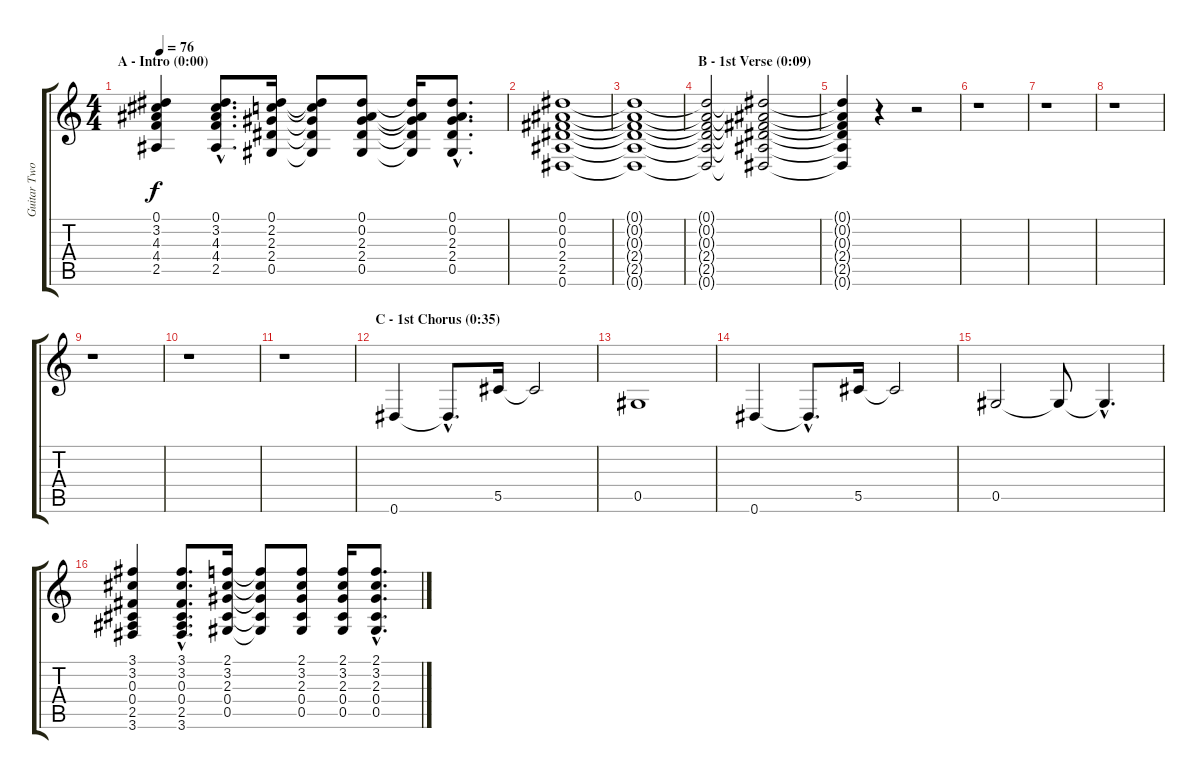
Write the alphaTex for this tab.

\track ("Guitar Two" "Guitar Two") {instrument distortionguitar}
\staff {score tabs}
\tuning (Eb4 Bb3 Gb3 Db3 Ab2 Eb2) {hide}
\ts (4 4)
\section ("" "A - Intro (0:00)")
\tempo 76
\clef g2
\ks c
(0.1 3.2 4.3 4.4 2.5).4{dy f instrument distortionguitar} (0.1{hac} 3.2{hac} 4.3{hac} 4.4{hac} 2.5{hac}).8{d} (0.1 2.2 2.3 2.4 0.5).16 (0.1{t} 2.2{t} 2.3{t} 2.4{t} 0.5{t}).8 (0.1 0.2 2.3 2.4 0.5).8 (0.1{t} 0.2{t} 2.3{t} 2.4{t} 0.5{t}).16 (0.1{hac} 0.2{hac} 2.3{hac} 2.4{hac} 0.5{hac}).8{d} |
(0.1 0.2 0.3 2.4 2.5 0.6).1 |
(0.1{t} 0.2{t} 0.3{t} 2.4{t} 2.5{t} 0.6{t}).1 |
\section ("" "B - 1st Verse (0:09)")
(0.1{t} 0.2{t} 0.3{t} 2.4{t} 2.5{t} 0.6{t}).2 (0.1{t} 0.2{t} 0.3{t} 2.4{t} 2.5{t} 0.6{t}).2 |
(0.1{t} 0.2{t} 0.3{t} 2.4{t} 2.5{t} 0.6{t}).4 r.4 r.2 |
r.1 |
r.1 |
r.1 |
r.1 |
r.1 |
r.1 |
\section ("" "C - 1st Chorus (0:35)")
0.6.4 0.6{hac t}.8{d} 5.5.16 5.5{t}.2 |
0.5.1 |
0.6.4 0.6{hac t}.8{d} 5.5.16 5.5{t}.2 |
0.5.2 0.5{t}.8 0.5{hac t}.4{d} |
(3.1 3.2 0.3 0.4 2.5 3.6).4 (3.1{hac} 3.2{hac} 0.3{hac} 0.4{hac} 2.5{hac} 3.6{hac}).8{d} (2.1 3.2 2.3 0.4 0.5).16 (2.1{t} 3.2{t} 2.3{t} 0.4{t} 0.5{t}).8 (2.1 3.2 2.3 0.4 0.5).8 (2.1 3.2 2.3 0.4 0.5).16 (2.1{hac} 3.2{hac} 2.3{hac} 0.4{hac} 0.5{hac}).8{d}
